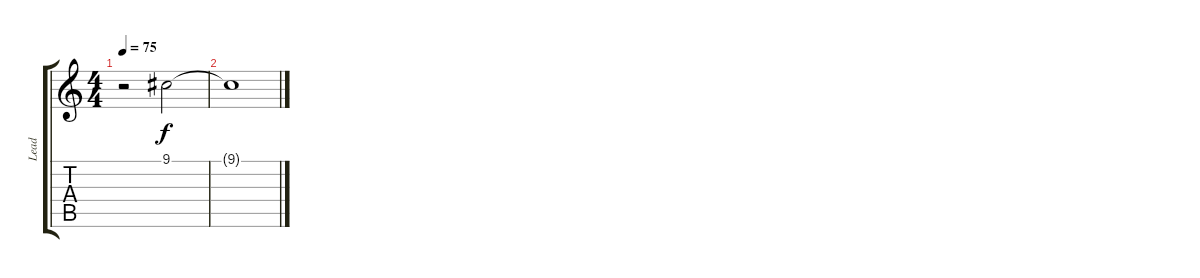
\track ("Lead" "Lead") {instrument panflute}
\staff {score tabs}
\tuning (E4 B3 G3 D3 A2 E2) {hide}
\ts (4 4)
\tempo 75
\clef g2
\ks c
r.2{dy f} 9.1.2 |
9.1{t}.1
